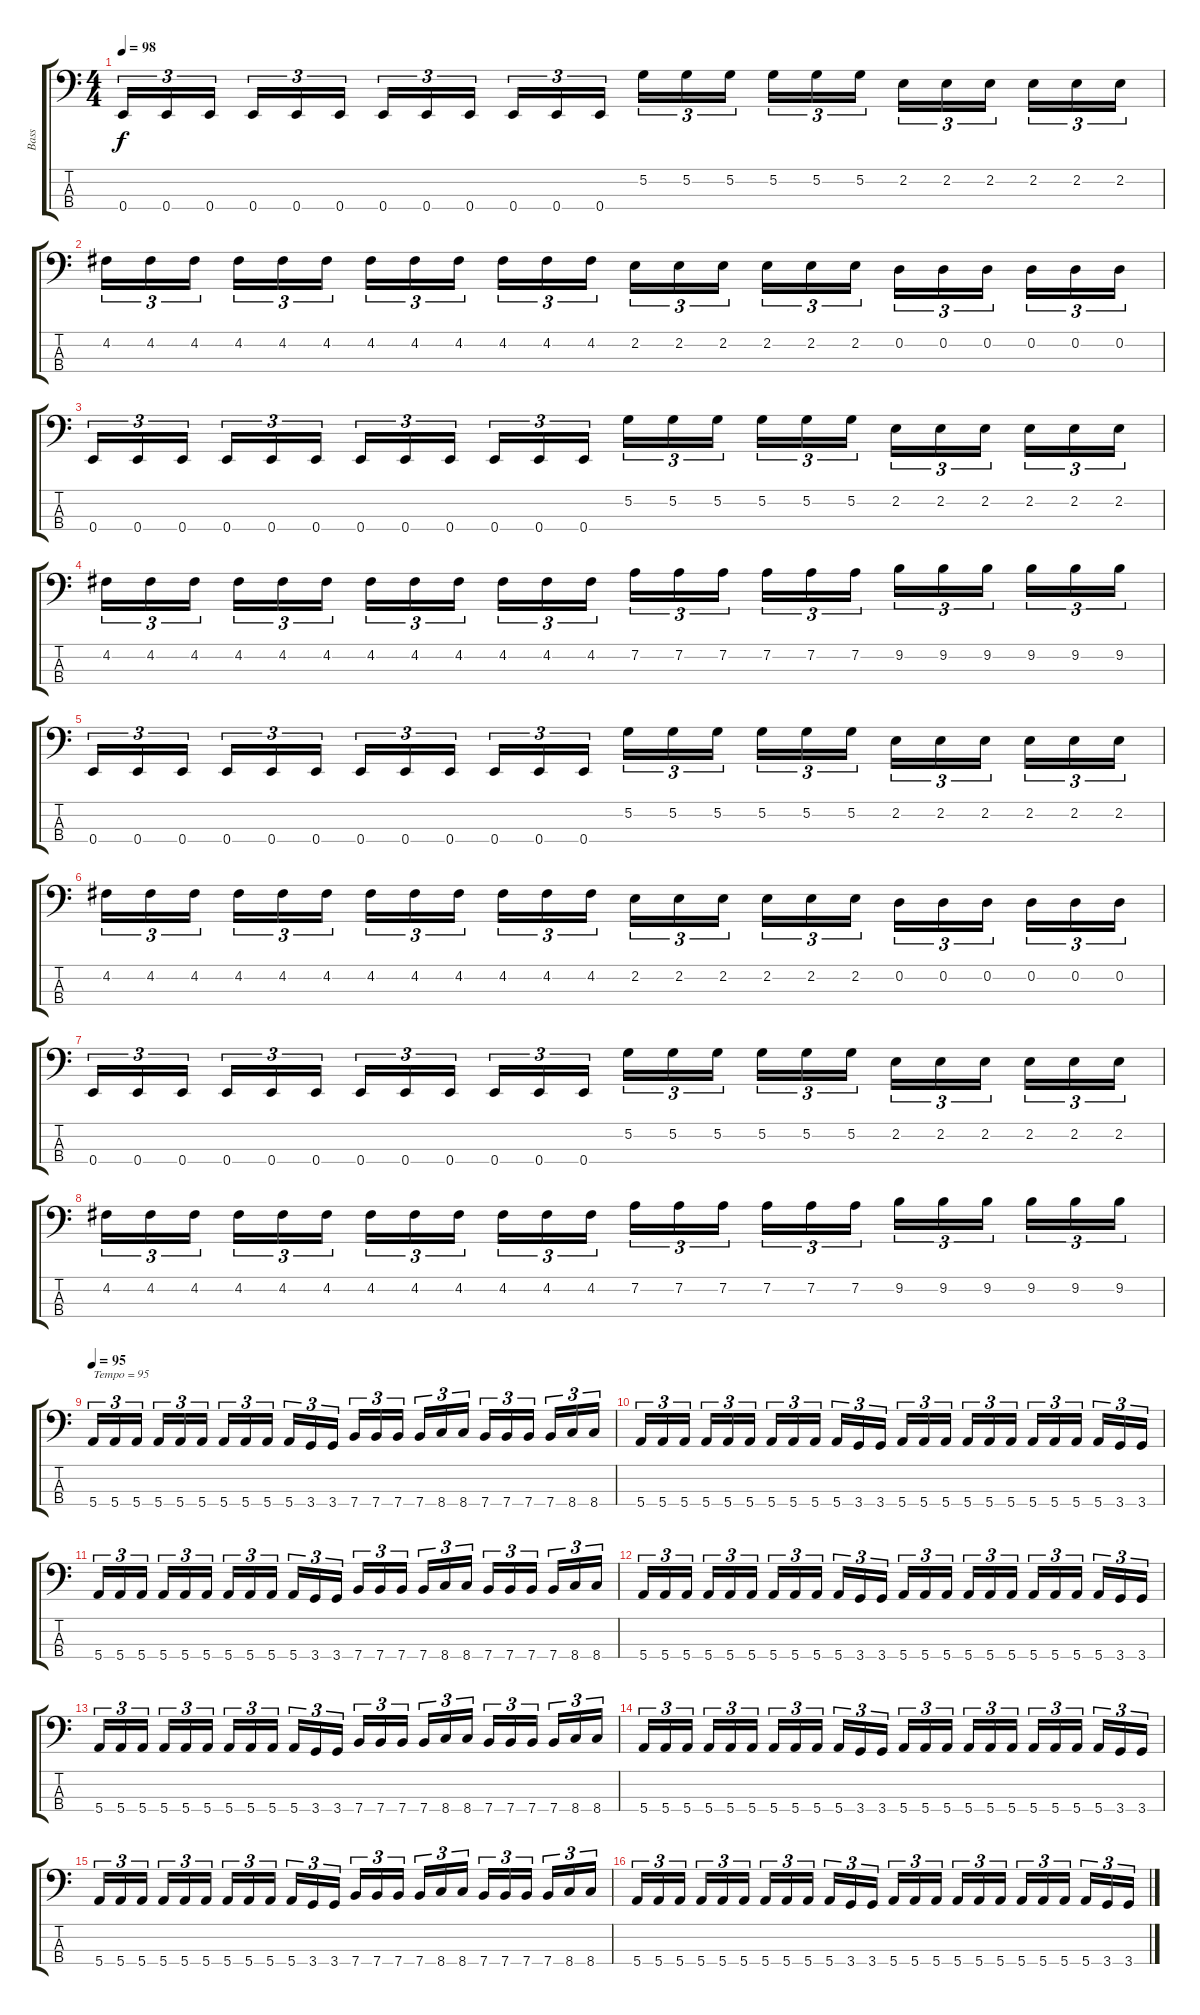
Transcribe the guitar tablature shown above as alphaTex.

\track ("Bass" "Bass") {instrument electricbassfinger}
\staff {score tabs}
\tuning (G2 D2 A1 E1) {hide}
\ts (4 4)
\tempo 98
\clef f4
\ks c
0.4.16{tu (3 2) dy f} 0.4.16{tu (3 2)} 0.4.16{tu (3 2)} 0.4.16{tu (3 2)} 0.4.16{tu (3 2)} 0.4.16{tu (3 2)} 0.4.16{tu (3 2)} 0.4.16{tu (3 2)} 0.4.16{tu (3 2)} 0.4.16{tu (3 2)} 0.4.16{tu (3 2)} 0.4.16{tu (3 2)} 5.2.16{tu (3 2)} 5.2.16{tu (3 2)} 5.2.16{tu (3 2)} 5.2.16{tu (3 2)} 5.2.16{tu (3 2)} 5.2.16{tu (3 2)} 2.2.16{tu (3 2)} 2.2.16{tu (3 2)} 2.2.16{tu (3 2)} 2.2.16{tu (3 2)} 2.2.16{tu (3 2)} 2.2.16{tu (3 2)} |
4.2.16{tu (3 2)} 4.2.16{tu (3 2)} 4.2.16{tu (3 2)} 4.2.16{tu (3 2)} 4.2.16{tu (3 2)} 4.2.16{tu (3 2)} 4.2.16{tu (3 2)} 4.2.16{tu (3 2)} 4.2.16{tu (3 2)} 4.2.16{tu (3 2)} 4.2.16{tu (3 2)} 4.2.16{tu (3 2)} 2.2.16{tu (3 2)} 2.2.16{tu (3 2)} 2.2.16{tu (3 2)} 2.2.16{tu (3 2)} 2.2.16{tu (3 2)} 2.2.16{tu (3 2)} 0.2.16{tu (3 2)} 0.2.16{tu (3 2)} 0.2.16{tu (3 2)} 0.2.16{tu (3 2)} 0.2.16{tu (3 2)} 0.2.16{tu (3 2)} |
0.4.16{tu (3 2)} 0.4.16{tu (3 2)} 0.4.16{tu (3 2)} 0.4.16{tu (3 2)} 0.4.16{tu (3 2)} 0.4.16{tu (3 2)} 0.4.16{tu (3 2)} 0.4.16{tu (3 2)} 0.4.16{tu (3 2)} 0.4.16{tu (3 2)} 0.4.16{tu (3 2)} 0.4.16{tu (3 2)} 5.2.16{tu (3 2)} 5.2.16{tu (3 2)} 5.2.16{tu (3 2)} 5.2.16{tu (3 2)} 5.2.16{tu (3 2)} 5.2.16{tu (3 2)} 2.2.16{tu (3 2)} 2.2.16{tu (3 2)} 2.2.16{tu (3 2)} 2.2.16{tu (3 2)} 2.2.16{tu (3 2)} 2.2.16{tu (3 2)} |
4.2.16{tu (3 2)} 4.2.16{tu (3 2)} 4.2.16{tu (3 2)} 4.2.16{tu (3 2)} 4.2.16{tu (3 2)} 4.2.16{tu (3 2)} 4.2.16{tu (3 2)} 4.2.16{tu (3 2)} 4.2.16{tu (3 2)} 4.2.16{tu (3 2)} 4.2.16{tu (3 2)} 4.2.16{tu (3 2)} 7.2.16{tu (3 2)} 7.2.16{tu (3 2)} 7.2.16{tu (3 2)} 7.2.16{tu (3 2)} 7.2.16{tu (3 2)} 7.2.16{tu (3 2)} 9.2.16{tu (3 2)} 9.2.16{tu (3 2)} 9.2.16{tu (3 2)} 9.2.16{tu (3 2)} 9.2.16{tu (3 2)} 9.2.16{tu (3 2)} |
0.4.16{tu (3 2)} 0.4.16{tu (3 2)} 0.4.16{tu (3 2)} 0.4.16{tu (3 2)} 0.4.16{tu (3 2)} 0.4.16{tu (3 2)} 0.4.16{tu (3 2)} 0.4.16{tu (3 2)} 0.4.16{tu (3 2)} 0.4.16{tu (3 2)} 0.4.16{tu (3 2)} 0.4.16{tu (3 2)} 5.2.16{tu (3 2)} 5.2.16{tu (3 2)} 5.2.16{tu (3 2)} 5.2.16{tu (3 2)} 5.2.16{tu (3 2)} 5.2.16{tu (3 2)} 2.2.16{tu (3 2)} 2.2.16{tu (3 2)} 2.2.16{tu (3 2)} 2.2.16{tu (3 2)} 2.2.16{tu (3 2)} 2.2.16{tu (3 2)} |
4.2.16{tu (3 2)} 4.2.16{tu (3 2)} 4.2.16{tu (3 2)} 4.2.16{tu (3 2)} 4.2.16{tu (3 2)} 4.2.16{tu (3 2)} 4.2.16{tu (3 2)} 4.2.16{tu (3 2)} 4.2.16{tu (3 2)} 4.2.16{tu (3 2)} 4.2.16{tu (3 2)} 4.2.16{tu (3 2)} 2.2.16{tu (3 2)} 2.2.16{tu (3 2)} 2.2.16{tu (3 2)} 2.2.16{tu (3 2)} 2.2.16{tu (3 2)} 2.2.16{tu (3 2)} 0.2.16{tu (3 2)} 0.2.16{tu (3 2)} 0.2.16{tu (3 2)} 0.2.16{tu (3 2)} 0.2.16{tu (3 2)} 0.2.16{tu (3 2)} |
0.4.16{tu (3 2)} 0.4.16{tu (3 2)} 0.4.16{tu (3 2)} 0.4.16{tu (3 2)} 0.4.16{tu (3 2)} 0.4.16{tu (3 2)} 0.4.16{tu (3 2)} 0.4.16{tu (3 2)} 0.4.16{tu (3 2)} 0.4.16{tu (3 2)} 0.4.16{tu (3 2)} 0.4.16{tu (3 2)} 5.2.16{tu (3 2)} 5.2.16{tu (3 2)} 5.2.16{tu (3 2)} 5.2.16{tu (3 2)} 5.2.16{tu (3 2)} 5.2.16{tu (3 2)} 2.2.16{tu (3 2)} 2.2.16{tu (3 2)} 2.2.16{tu (3 2)} 2.2.16{tu (3 2)} 2.2.16{tu (3 2)} 2.2.16{tu (3 2)} |
4.2.16{tu (3 2)} 4.2.16{tu (3 2)} 4.2.16{tu (3 2)} 4.2.16{tu (3 2)} 4.2.16{tu (3 2)} 4.2.16{tu (3 2)} 4.2.16{tu (3 2)} 4.2.16{tu (3 2)} 4.2.16{tu (3 2)} 4.2.16{tu (3 2)} 4.2.16{tu (3 2)} 4.2.16{tu (3 2)} 7.2.16{tu (3 2)} 7.2.16{tu (3 2)} 7.2.16{tu (3 2)} 7.2.16{tu (3 2)} 7.2.16{tu (3 2)} 7.2.16{tu (3 2)} 9.2.16{tu (3 2)} 9.2.16{tu (3 2)} 9.2.16{tu (3 2)} 9.2.16{tu (3 2)} 9.2.16{tu (3 2)} 9.2.16{tu (3 2)} |
\tempo 95
5.4.16{tu (3 2) txt "Tempo = 95"} 5.4.16{tu (3 2)} 5.4.16{tu (3 2)} 5.4.16{tu (3 2)} 5.4.16{tu (3 2)} 5.4.16{tu (3 2)} 5.4.16{tu (3 2)} 5.4.16{tu (3 2)} 5.4.16{tu (3 2)} 5.4.16{tu (3 2)} 3.4.16{tu (3 2)} 3.4.16{tu (3 2)} 7.4.16{tu (3 2)} 7.4.16{tu (3 2)} 7.4.16{tu (3 2)} 7.4.16{tu (3 2)} 8.4.16{tu (3 2)} 8.4.16{tu (3 2)} 7.4.16{tu (3 2)} 7.4.16{tu (3 2)} 7.4.16{tu (3 2)} 7.4.16{tu (3 2)} 8.4.16{tu (3 2)} 8.4.16{tu (3 2)} |
5.4.16{tu (3 2)} 5.4.16{tu (3 2)} 5.4.16{tu (3 2)} 5.4.16{tu (3 2)} 5.4.16{tu (3 2)} 5.4.16{tu (3 2)} 5.4.16{tu (3 2)} 5.4.16{tu (3 2)} 5.4.16{tu (3 2)} 5.4.16{tu (3 2)} 3.4.16{tu (3 2)} 3.4.16{tu (3 2)} 5.4.16{tu (3 2)} 5.4.16{tu (3 2)} 5.4.16{tu (3 2)} 5.4.16{tu (3 2)} 5.4.16{tu (3 2)} 5.4.16{tu (3 2)} 5.4.16{tu (3 2)} 5.4.16{tu (3 2)} 5.4.16{tu (3 2)} 5.4.16{tu (3 2)} 3.4.16{tu (3 2)} 3.4.16{tu (3 2)} |
5.4.16{tu (3 2)} 5.4.16{tu (3 2)} 5.4.16{tu (3 2)} 5.4.16{tu (3 2)} 5.4.16{tu (3 2)} 5.4.16{tu (3 2)} 5.4.16{tu (3 2)} 5.4.16{tu (3 2)} 5.4.16{tu (3 2)} 5.4.16{tu (3 2)} 3.4.16{tu (3 2)} 3.4.16{tu (3 2)} 7.4.16{tu (3 2)} 7.4.16{tu (3 2)} 7.4.16{tu (3 2)} 7.4.16{tu (3 2)} 8.4.16{tu (3 2)} 8.4.16{tu (3 2)} 7.4.16{tu (3 2)} 7.4.16{tu (3 2)} 7.4.16{tu (3 2)} 7.4.16{tu (3 2)} 8.4.16{tu (3 2)} 8.4.16{tu (3 2)} |
5.4.16{tu (3 2)} 5.4.16{tu (3 2)} 5.4.16{tu (3 2)} 5.4.16{tu (3 2)} 5.4.16{tu (3 2)} 5.4.16{tu (3 2)} 5.4.16{tu (3 2)} 5.4.16{tu (3 2)} 5.4.16{tu (3 2)} 5.4.16{tu (3 2)} 3.4.16{tu (3 2)} 3.4.16{tu (3 2)} 5.4.16{tu (3 2)} 5.4.16{tu (3 2)} 5.4.16{tu (3 2)} 5.4.16{tu (3 2)} 5.4.16{tu (3 2)} 5.4.16{tu (3 2)} 5.4.16{tu (3 2)} 5.4.16{tu (3 2)} 5.4.16{tu (3 2)} 5.4.16{tu (3 2)} 3.4.16{tu (3 2)} 3.4.16{tu (3 2)} |
5.4.16{tu (3 2)} 5.4.16{tu (3 2)} 5.4.16{tu (3 2)} 5.4.16{tu (3 2)} 5.4.16{tu (3 2)} 5.4.16{tu (3 2)} 5.4.16{tu (3 2)} 5.4.16{tu (3 2)} 5.4.16{tu (3 2)} 5.4.16{tu (3 2)} 3.4.16{tu (3 2)} 3.4.16{tu (3 2)} 7.4.16{tu (3 2)} 7.4.16{tu (3 2)} 7.4.16{tu (3 2)} 7.4.16{tu (3 2)} 8.4.16{tu (3 2)} 8.4.16{tu (3 2)} 7.4.16{tu (3 2)} 7.4.16{tu (3 2)} 7.4.16{tu (3 2)} 7.4.16{tu (3 2)} 8.4.16{tu (3 2)} 8.4.16{tu (3 2)} |
5.4.16{tu (3 2)} 5.4.16{tu (3 2)} 5.4.16{tu (3 2)} 5.4.16{tu (3 2)} 5.4.16{tu (3 2)} 5.4.16{tu (3 2)} 5.4.16{tu (3 2)} 5.4.16{tu (3 2)} 5.4.16{tu (3 2)} 5.4.16{tu (3 2)} 3.4.16{tu (3 2)} 3.4.16{tu (3 2)} 5.4.16{tu (3 2)} 5.4.16{tu (3 2)} 5.4.16{tu (3 2)} 5.4.16{tu (3 2)} 5.4.16{tu (3 2)} 5.4.16{tu (3 2)} 5.4.16{tu (3 2)} 5.4.16{tu (3 2)} 5.4.16{tu (3 2)} 5.4.16{tu (3 2)} 3.4.16{tu (3 2)} 3.4.16{tu (3 2)} |
5.4.16{tu (3 2)} 5.4.16{tu (3 2)} 5.4.16{tu (3 2)} 5.4.16{tu (3 2)} 5.4.16{tu (3 2)} 5.4.16{tu (3 2)} 5.4.16{tu (3 2)} 5.4.16{tu (3 2)} 5.4.16{tu (3 2)} 5.4.16{tu (3 2)} 3.4.16{tu (3 2)} 3.4.16{tu (3 2)} 7.4.16{tu (3 2)} 7.4.16{tu (3 2)} 7.4.16{tu (3 2)} 7.4.16{tu (3 2)} 8.4.16{tu (3 2)} 8.4.16{tu (3 2)} 7.4.16{tu (3 2)} 7.4.16{tu (3 2)} 7.4.16{tu (3 2)} 7.4.16{tu (3 2)} 8.4.16{tu (3 2)} 8.4.16{tu (3 2)} |
5.4.16{tu (3 2)} 5.4.16{tu (3 2)} 5.4.16{tu (3 2)} 5.4.16{tu (3 2)} 5.4.16{tu (3 2)} 5.4.16{tu (3 2)} 5.4.16{tu (3 2)} 5.4.16{tu (3 2)} 5.4.16{tu (3 2)} 5.4.16{tu (3 2)} 3.4.16{tu (3 2)} 3.4.16{tu (3 2)} 5.4.16{tu (3 2)} 5.4.16{tu (3 2)} 5.4.16{tu (3 2)} 5.4.16{tu (3 2)} 5.4.16{tu (3 2)} 5.4.16{tu (3 2)} 5.4.16{tu (3 2)} 5.4.16{tu (3 2)} 5.4.16{tu (3 2)} 5.4.16{tu (3 2)} 3.4.16{tu (3 2)} 3.4.16{tu (3 2)}
